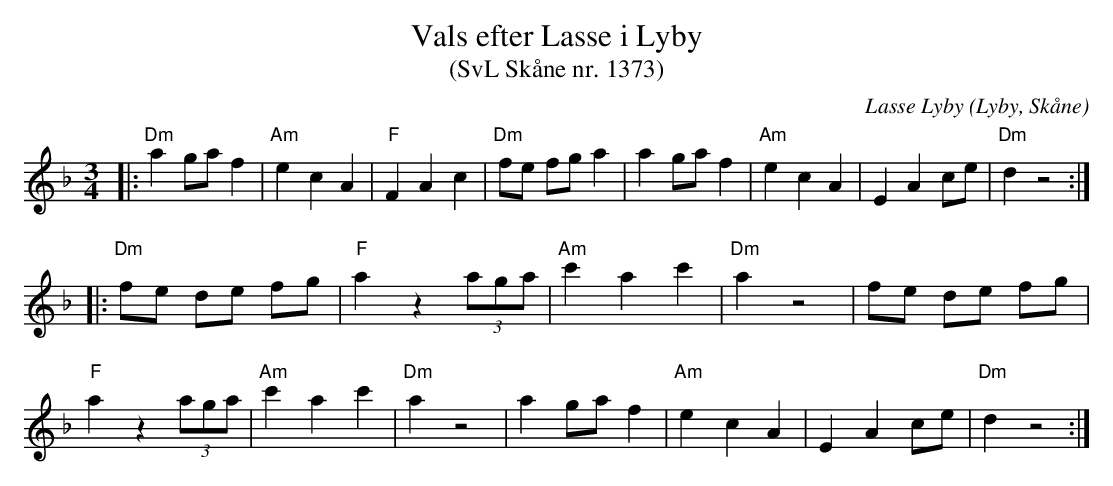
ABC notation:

X:1
T:Vals efter Lasse i Lyby
T:(SvL Skåne nr. 1373)
C:Lasse Lyby
O:Lyby, Skåne
M:3/4
L:1/8
K:Dm
|: "Dm"a2 ga f2 | "Am"e2 c2 A2 | "F"F2 A2 c2 | "Dm"fe fg a2 | a2 ga f2 | "Am"e2 c2 A2 | E2 A2 ce | "Dm"d2 z4 :|
|: "Dm"fe de fg | "F"a2 z2 (3aga | "Am"c'2 a2 c'2 | "Dm"a2 z4 | fe de fg |
"F"a2 z2 (3aga | "Am"c'2 a2 c'2 | "Dm"a2 z4 | a2 ga f2 | "Am"e2 c2 A2 | E2 A2 ce | "Dm"d2 z4 :|
